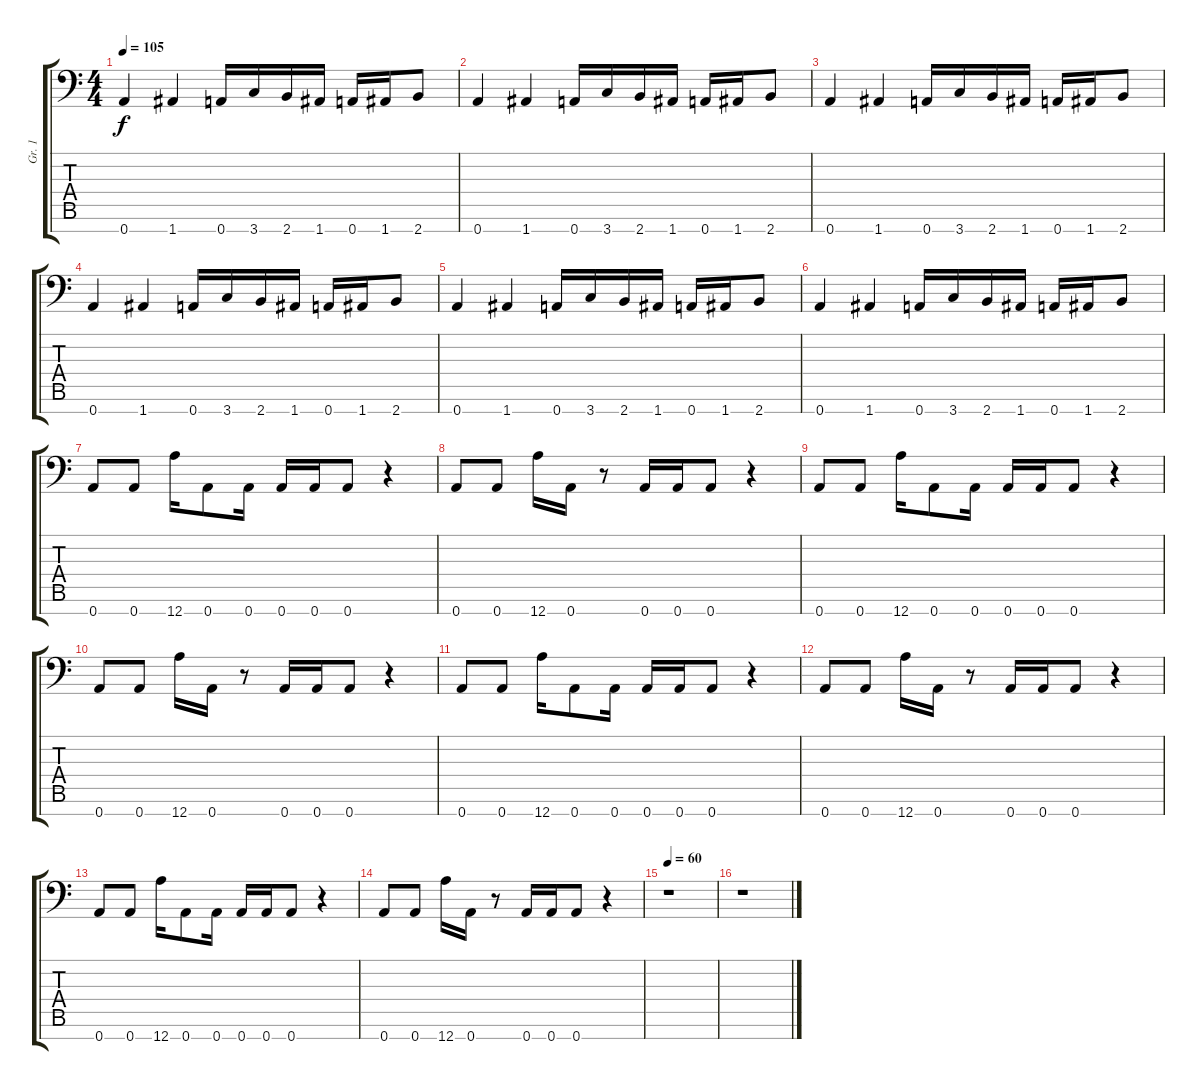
\track ("Gr. 1" "Gr. 1") {instrument overdrivenguitar}
\staff {score tabs}
\tuning (D4 A3 F3 C3 G2 D2 A1) {hide}
\ts (4 4)
\tempo 105
\clef f4
\ks c
0.7.4{dy f} 1.7.4 0.7.16 3.7.16 2.7.16 1.7.16 0.7.16 1.7.16 2.7.8 |
0.7.4 1.7.4 0.7.16 3.7.16 2.7.16 1.7.16 0.7.16 1.7.16 2.7.8 |
0.7.4 1.7.4 0.7.16 3.7.16 2.7.16 1.7.16 0.7.16 1.7.16 2.7.8 |
0.7.4 1.7.4 0.7.16 3.7.16 2.7.16 1.7.16 0.7.16 1.7.16 2.7.8 |
0.7.4 1.7.4 0.7.16 3.7.16 2.7.16 1.7.16 0.7.16 1.7.16 2.7.8 |
0.7.4 1.7.4 0.7.16 3.7.16 2.7.16 1.7.16 0.7.16 1.7.16 2.7.8 |
0.7.8 0.7.8 12.7.16 0.7.8 0.7.16 0.7.16 0.7.16 0.7.8 r.4 |
0.7.8 0.7.8 12.7.16 0.7.16 r.8 0.7.16 0.7.16 0.7.8 r.4 |
0.7.8 0.7.8 12.7.16 0.7.8 0.7.16 0.7.16 0.7.16 0.7.8 r.4 |
0.7.8 0.7.8 12.7.16 0.7.16 r.8 0.7.16 0.7.16 0.7.8 r.4 |
0.7.8 0.7.8 12.7.16 0.7.8 0.7.16 0.7.16 0.7.16 0.7.8 r.4 |
0.7.8 0.7.8 12.7.16 0.7.16 r.8 0.7.16 0.7.16 0.7.8 r.4 |
0.7.8 0.7.8 12.7.16 0.7.8 0.7.16 0.7.16 0.7.16 0.7.8 r.4 |
0.7.8 0.7.8 12.7.16 0.7.16 r.8 0.7.16 0.7.16 0.7.8 r.4 |
\tempo 60
r.1 |
r.1
